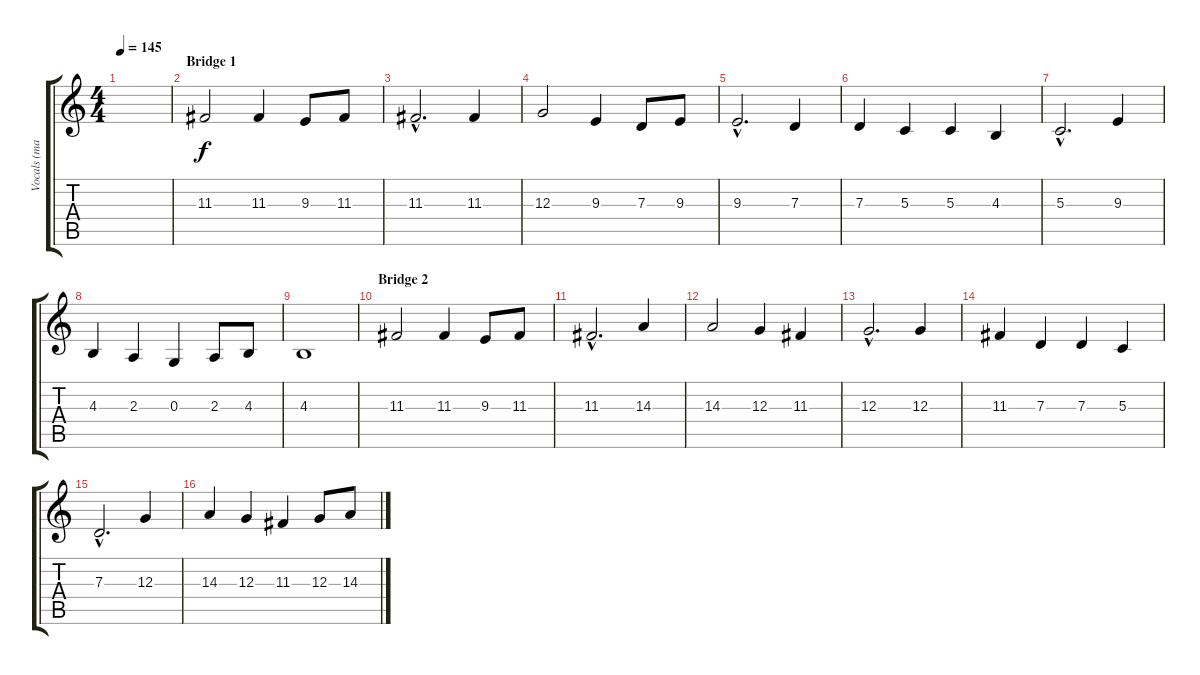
\track ("Vocals (may)" "Vocals (ma") {instrument choiraahs}
\staff {score tabs}
\tuning (E4 B3 G3 D3 A2 E2) {hide}
\ts (4 4)
\tempo 145
\clef g2
\ks c
|
\section ("" "Bridge 1")
11.3.2 11.3.4 9.3.8 11.3.8 |
11.3{hac}.2{d} 11.3.4 |
12.3.2 9.3.4 7.3.8 9.3.8 |
9.3{hac}.2{d} 7.3.4 |
7.3.4 5.3.4 5.3.4 4.3.4 |
5.3{hac}.2{d} 9.3.4 |
4.3.4 2.3.4 0.3.4 2.3.8 4.3.8 |
4.3.1 |
\section ("" "Bridge 2")
11.3.2 11.3.4 9.3.8 11.3.8 |
11.3{hac}.2{d} 14.3.4 |
14.3.2 12.3.4 11.3.4 |
12.3{hac}.2{d} 12.3.4 |
11.3.4 7.3.4 7.3.4 5.3.4 |
7.3{hac}.2{d} 12.3.4 |
14.3.4 12.3.4 11.3.4 12.3.8 14.3.8
